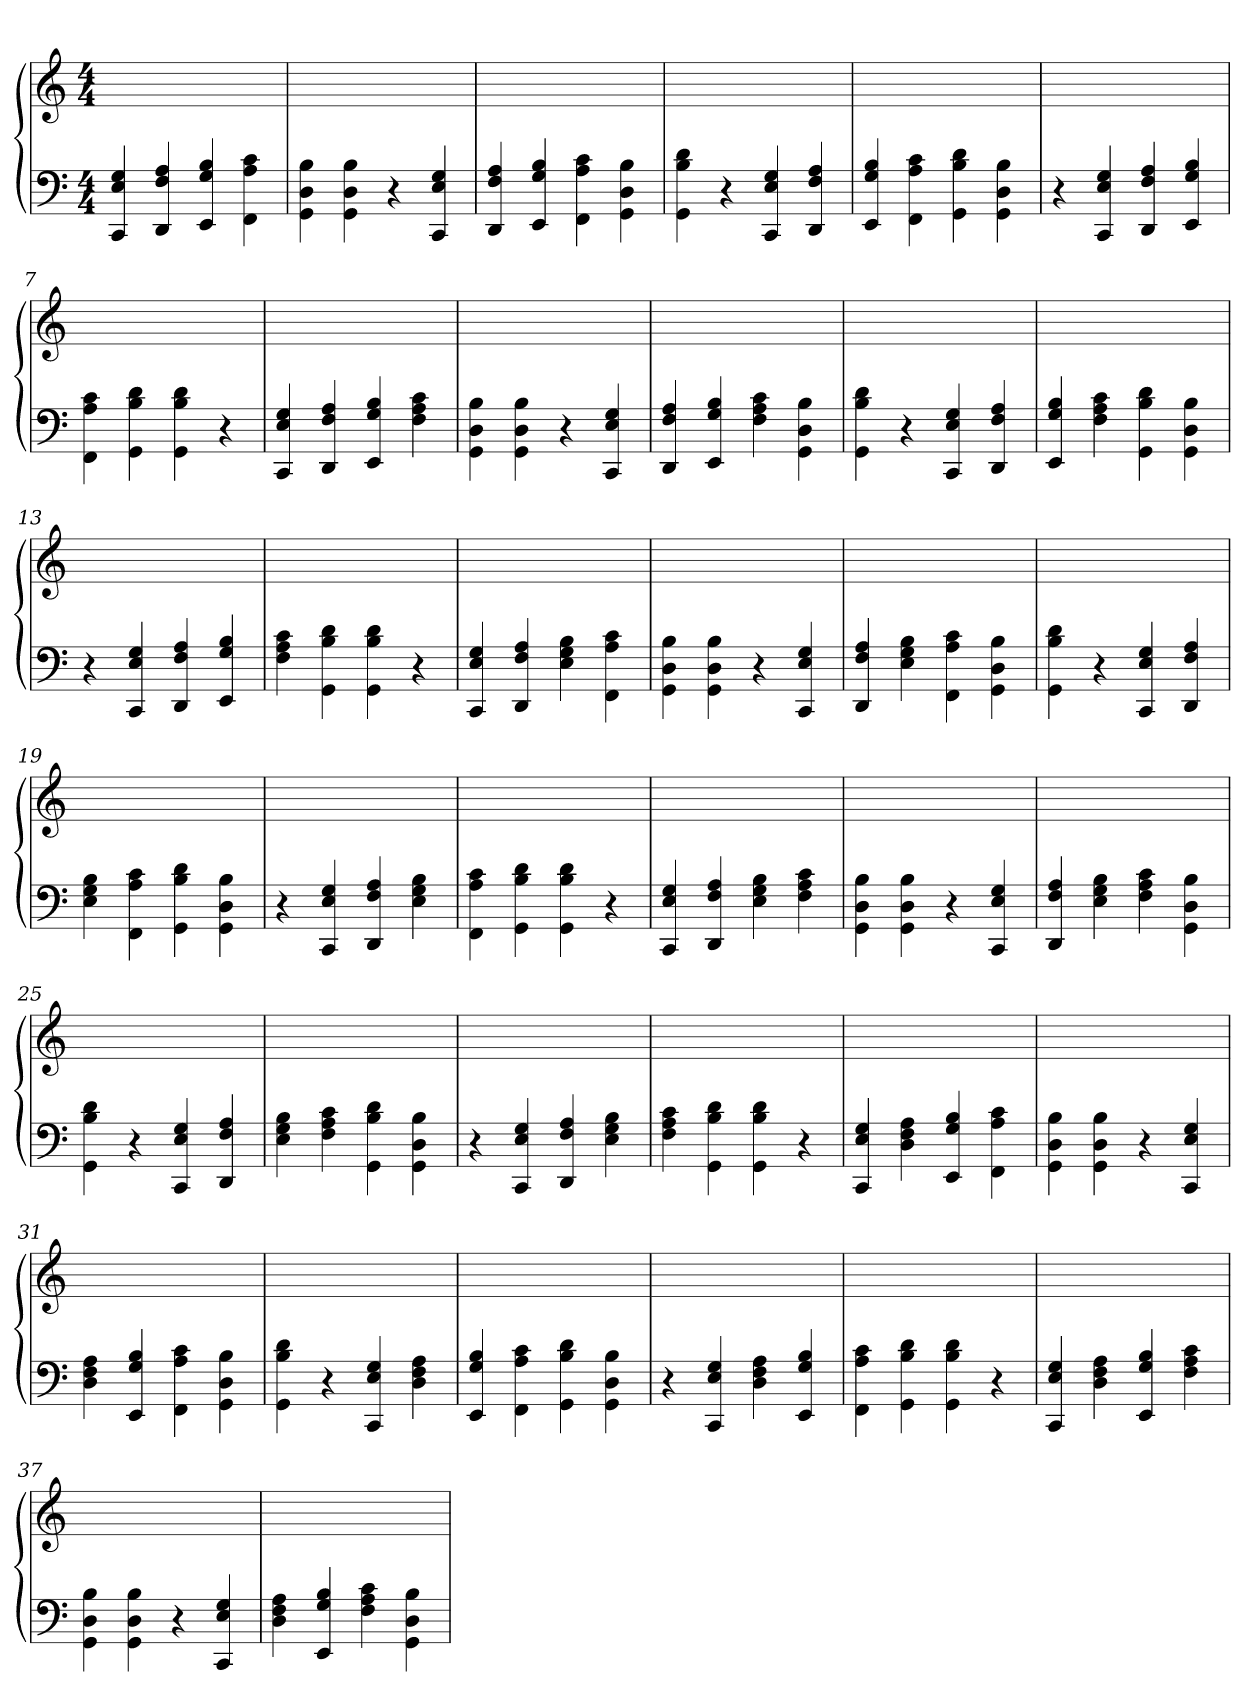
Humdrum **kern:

**kern	**kern
*part2	*part1
*staff2	*staff1
*clefF4	*clefG2
*k[]	*k[]
*C:	*C:
*M4/4	*M4/4
*MM60	*MM60
=1	=1
4CC 4E 4G	1ryy
4DD 4F 4A	.
4EE 4G 4B	.
4FF 4A 4c	.
=2	=2
4GG 4D 4B	1ryy
4GG 4D 4B	.
4r	.
4CC 4E 4G	.
=3	=3
4DD 4F 4A	1ryy
4EE 4G 4B	.
4FF 4A 4c	.
4GG 4D 4B	.
=4	=4
4GG 4B 4d	1ryy
4r	.
4CC 4E 4G	.
4DD 4F 4A	.
=5	=5
4EE 4G 4B	1ryy
4FF 4A 4c	.
4GG 4B 4d	.
4GG 4D 4B	.
=6	=6
4r	1ryy
4CC 4E 4G	.
4DD 4F 4A	.
4EE 4G 4B	.
=7	=7
4FF 4A 4c	1ryy
4GG 4B 4d	.
4GG 4B 4d	.
4r	.
=8	=8
4CC 4E 4G	1ryy
4DD 4F 4A	.
4EE 4G 4B	.
4F 4A 4c	.
=9	=9
4GG 4D 4B	1ryy
4GG 4D 4B	.
4r	.
4CC 4E 4G	.
=10	=10
4DD 4F 4A	1ryy
4EE 4G 4B	.
4F 4A 4c	.
4GG 4D 4B	.
=11	=11
4GG 4B 4d	1ryy
4r	.
4CC 4E 4G	.
4DD 4F 4A	.
=12	=12
4EE 4G 4B	1ryy
4F 4A 4c	.
4GG 4B 4d	.
4GG 4D 4B	.
=13	=13
4r	1ryy
4CC 4E 4G	.
4DD 4F 4A	.
4EE 4G 4B	.
=14	=14
4F 4A 4c	1ryy
4GG 4B 4d	.
4GG 4B 4d	.
4r	.
=15	=15
4CC 4E 4G	1ryy
4DD 4F 4A	.
4E 4G 4B	.
4FF 4A 4c	.
=16	=16
4GG 4D 4B	1ryy
4GG 4D 4B	.
4r	.
4CC 4E 4G	.
=17	=17
4DD 4F 4A	1ryy
4E 4G 4B	.
4FF 4A 4c	.
4GG 4D 4B	.
=18	=18
4GG 4B 4d	1ryy
4r	.
4CC 4E 4G	.
4DD 4F 4A	.
=19	=19
4E 4G 4B	1ryy
4FF 4A 4c	.
4GG 4B 4d	.
4GG 4D 4B	.
=20	=20
4r	1ryy
4CC 4E 4G	.
4DD 4F 4A	.
4E 4G 4B	.
=21	=21
4FF 4A 4c	1ryy
4GG 4B 4d	.
4GG 4B 4d	.
4r	.
=22	=22
4CC 4E 4G	1ryy
4DD 4F 4A	.
4E 4G 4B	.
4F 4A 4c	.
=23	=23
4GG 4D 4B	1ryy
4GG 4D 4B	.
4r	.
4CC 4E 4G	.
=24	=24
4DD 4F 4A	1ryy
4E 4G 4B	.
4F 4A 4c	.
4GG 4D 4B	.
=25	=25
4GG 4B 4d	1ryy
4r	.
4CC 4E 4G	.
4DD 4F 4A	.
=26	=26
4E 4G 4B	1ryy
4F 4A 4c	.
4GG 4B 4d	.
4GG 4D 4B	.
=27	=27
4r	1ryy
4CC 4E 4G	.
4DD 4F 4A	.
4E 4G 4B	.
=28	=28
4F 4A 4c	1ryy
4GG 4B 4d	.
4GG 4B 4d	.
4r	.
=29	=29
4CC 4E 4G	1ryy
4D 4F 4A	.
4EE 4G 4B	.
4FF 4A 4c	.
=30	=30
4GG 4D 4B	1ryy
4GG 4D 4B	.
4r	.
4CC 4E 4G	.
=31	=31
4D 4F 4A	1ryy
4EE 4G 4B	.
4FF 4A 4c	.
4GG 4D 4B	.
=32	=32
4GG 4B 4d	1ryy
4r	.
4CC 4E 4G	.
4D 4F 4A	.
=33	=33
4EE 4G 4B	1ryy
4FF 4A 4c	.
4GG 4B 4d	.
4GG 4D 4B	.
=34	=34
4r	1ryy
4CC 4E 4G	.
4D 4F 4A	.
4EE 4G 4B	.
=35	=35
4FF 4A 4c	1ryy
4GG 4B 4d	.
4GG 4B 4d	.
4r	.
=36	=36
4CC 4E 4G	1ryy
4D 4F 4A	.
4EE 4G 4B	.
4F 4A 4c	.
=37	=37
4GG 4D 4B	1ryy
4GG 4D 4B	.
4r	.
4CC 4E 4G	.
=38	=38
4D 4F 4A	1ryy
4EE 4G 4B	.
4F 4A 4c	.
4GG 4D 4B	.
=	=
*-	*-
